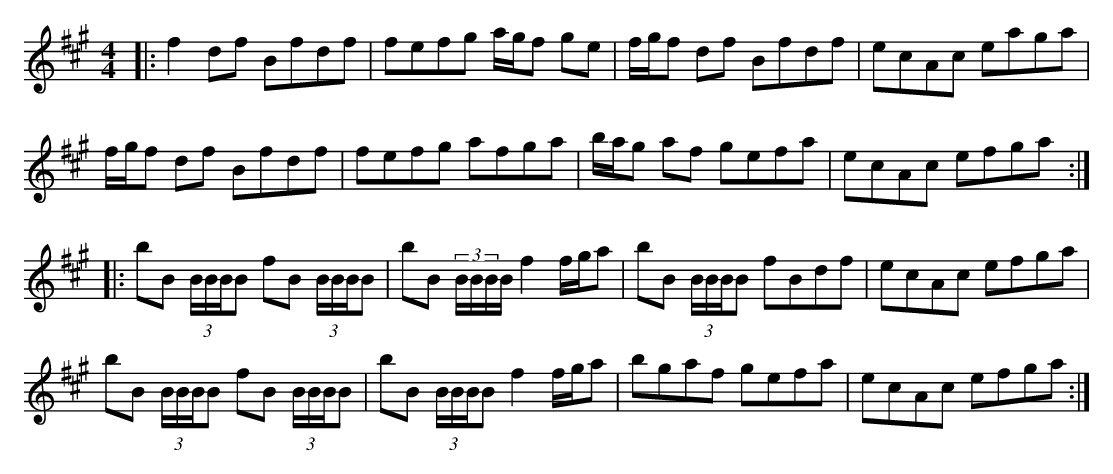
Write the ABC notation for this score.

X:1
M:4/4
K:Bdor
|:f2df Bfdf|fefg a/g/f ge|f/g/f df Bfdf|ecAc eaga|
f/g/f df Bfdf|fefg afga|b/a/g af gefa|ecAc efga :|
|:bB (3B/B/B/B fB (3B/B/B/B|bB (3B/B/B/B/ f2 f/g/a|bB (3B/B/B/B fBdf|ecAc efga|
bB (3B/B/B/B fB (3B/B/B/B|bB (3B/B/B/B f2 f/g/a|bgaf gefa|ecAc efga:|
